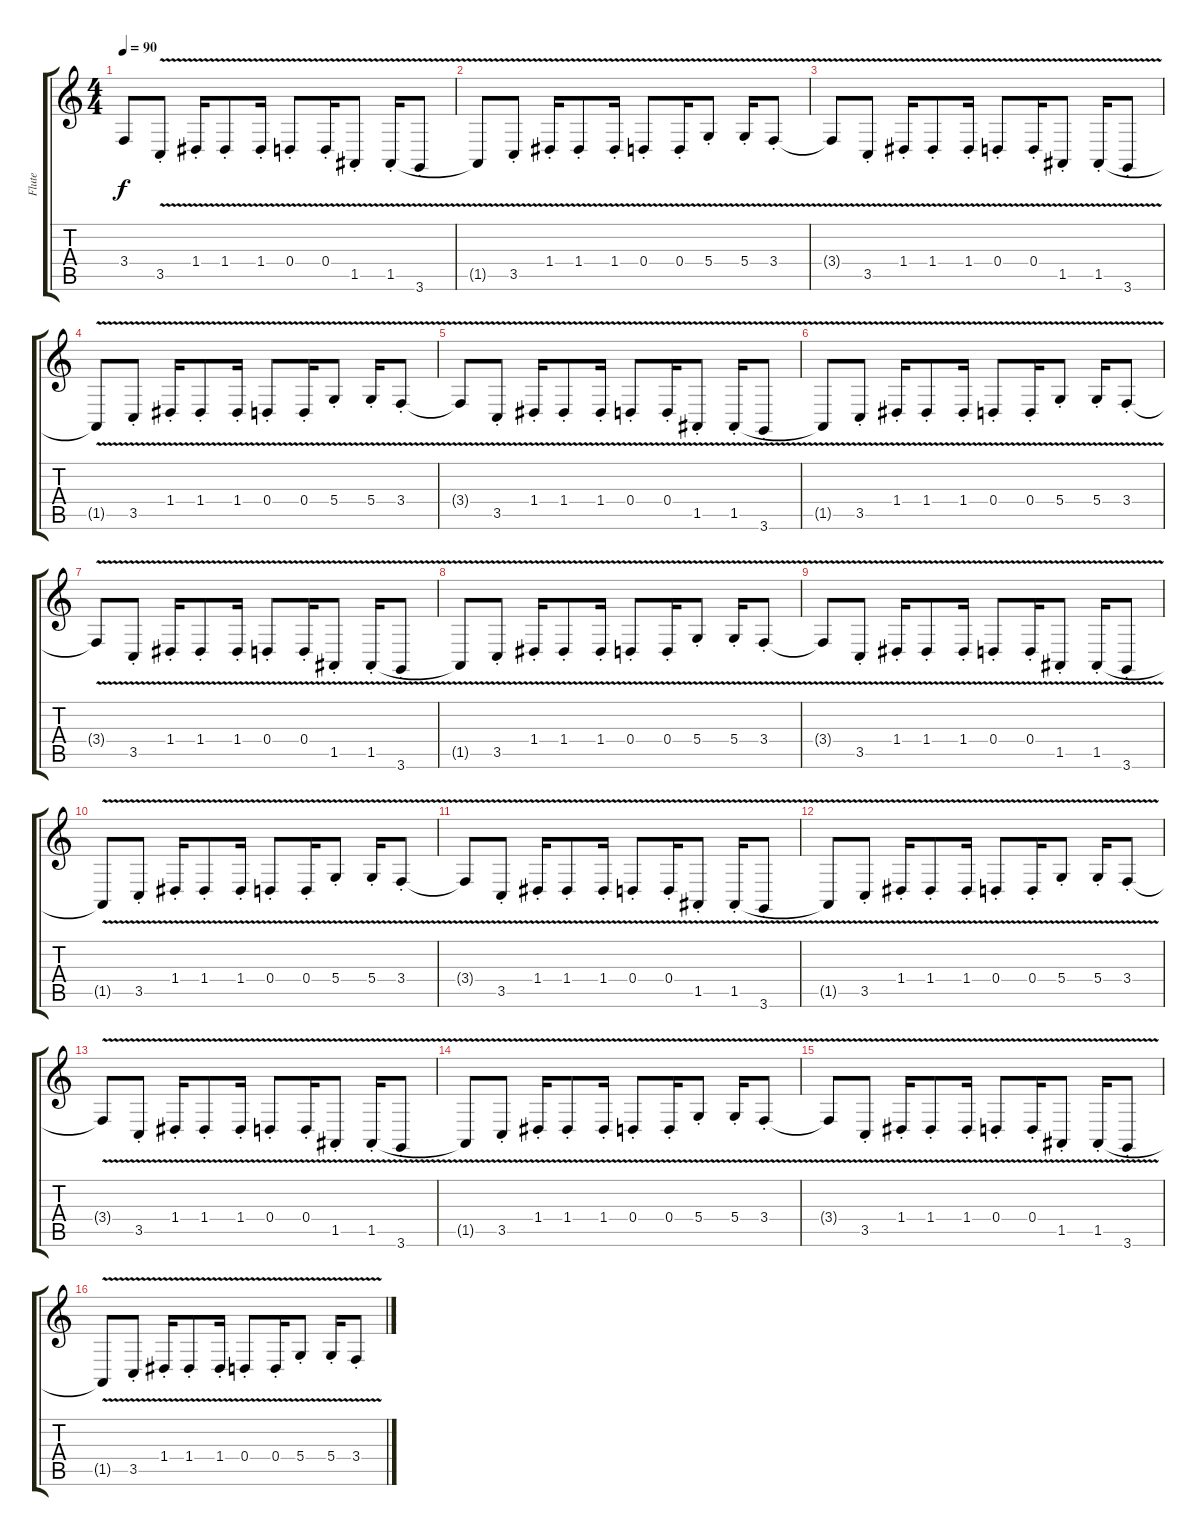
\track ("Flute" "Flute") {instrument flute}
\staff {score tabs}
\tuning (E4 B3 G3 D3 A2 E2) {hide}
\ts (4 4)
\tempo 90
\clef g2
\ks c
3.4{t}.8{dy f} 3.5{v st}.8 1.4{v st}.16 1.4{v st}.8 1.4{v st}.16 0.4{v st}.8 0.4{v st}.16 1.5{v st}.8 1.5{v st}.16 3.6{v st}.8 |
1.5{t}.8 3.5{v st}.8 1.4{v st}.16 1.4{v st}.8 1.4{v st}.16 0.4{v st}.8 0.4{v st}.16 5.4{v st}.8 5.4{v st}.16 3.4{v st}.8 |
3.4{t}.8 3.5{v st}.8 1.4{v st}.16 1.4{v st}.8 1.4{v st}.16 0.4{v st}.8 0.4{v st}.16 1.5{v st}.8 1.5{v st}.16 3.6{v st}.8 |
1.5{t}.8 3.5{v st}.8 1.4{v st}.16 1.4{v st}.8 1.4{v st}.16 0.4{v st}.8 0.4{v st}.16 5.4{v st}.8 5.4{v st}.16 3.4{v st}.8 |
3.4{t}.8 3.5{v st}.8 1.4{v st}.16 1.4{v st}.8 1.4{v st}.16 0.4{v st}.8 0.4{v st}.16 1.5{v st}.8 1.5{v st}.16 3.6{v st}.8 |
1.5{t}.8 3.5{v st}.8 1.4{v st}.16 1.4{v st}.8 1.4{v st}.16 0.4{v st}.8 0.4{v st}.16 5.4{v st}.8 5.4{v st}.16 3.4{v st}.8 |
3.4{t}.8 3.5{v st}.8 1.4{v st}.16 1.4{v st}.8 1.4{v st}.16 0.4{v st}.8 0.4{v st}.16 1.5{v st}.8 1.5{v st}.16 3.6{v st}.8 |
1.5{t}.8 3.5{v st}.8 1.4{v st}.16 1.4{v st}.8 1.4{v st}.16 0.4{v st}.8 0.4{v st}.16 5.4{v st}.8 5.4{v st}.16 3.4{v st}.8 |
3.4{t}.8 3.5{v st}.8 1.4{v st}.16 1.4{v st}.8 1.4{v st}.16 0.4{v st}.8 0.4{v st}.16 1.5{v st}.8 1.5{v st}.16 3.6{v st}.8 |
1.5{t}.8 3.5{v st}.8 1.4{v st}.16 1.4{v st}.8 1.4{v st}.16 0.4{v st}.8 0.4{v st}.16 5.4{v st}.8 5.4{v st}.16 3.4{v st}.8 |
3.4{t}.8 3.5{v st}.8 1.4{v st}.16 1.4{v st}.8 1.4{v st}.16 0.4{v st}.8 0.4{v st}.16 1.5{v st}.8 1.5{v st}.16 3.6{v st}.8 |
1.5{t}.8 3.5{v st}.8 1.4{v st}.16 1.4{v st}.8 1.4{v st}.16 0.4{v st}.8 0.4{v st}.16 5.4{v st}.8 5.4{v st}.16 3.4{v st}.8 |
3.4{t}.8 3.5{v st}.8 1.4{v st}.16 1.4{v st}.8 1.4{v st}.16 0.4{v st}.8 0.4{v st}.16 1.5{v st}.8 1.5{v st}.16 3.6{v st}.8 |
1.5{t}.8 3.5{v st}.8 1.4{v st}.16 1.4{v st}.8 1.4{v st}.16 0.4{v st}.8 0.4{v st}.16 5.4{v st}.8 5.4{v st}.16 3.4{v st}.8 |
3.4{t}.8 3.5{v st}.8 1.4{v st}.16 1.4{v st}.8 1.4{v st}.16 0.4{v st}.8 0.4{v st}.16 1.5{v st}.8 1.5{v st}.16 3.6{v st}.8 |
1.5{t}.8 3.5{v st}.8 1.4{v st}.16 1.4{v st}.8 1.4{v st}.16 0.4{v st}.8 0.4{v st}.16 5.4{v st}.8 5.4{v st}.16 3.4{v st}.8
